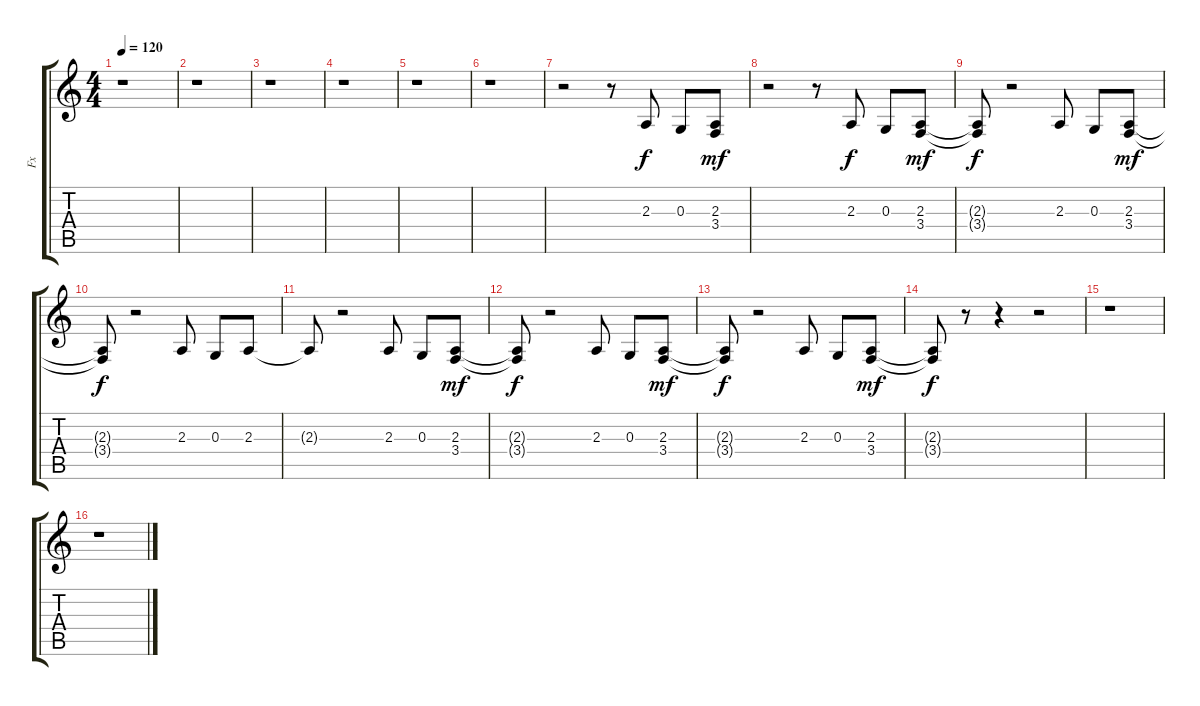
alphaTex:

\track ("Fx" "Fx") {instrument lead4chiff}
\staff {score tabs}
\tuning (E4 B3 G3 D3 A2 E2) {hide}
\ts (4 4)
\tempo 120
\clef g2
\ks c
r.1{dy f} |
r.1 |
r.1 |
r.1 |
r.1 |
r.1 |
r.2 r.8 2.3.8 0.3.8 (2.3 3.4).8{dy mf} |
r.2 r.8 2.3.8{dy f} 0.3.8 (2.3 3.4).8{dy mf} |
(2.3{t} 3.4{t}).8{dy f} r.2 2.3.8 0.3.8 (2.3 3.4).8{dy mf} |
(2.3{t} 3.4{t}).8{dy f} r.2 2.3.8 0.3.8 2.3.8 |
2.3{t}.8 r.2 2.3.8 0.3.8 (2.3 3.4).8{dy mf} |
(2.3{t} 3.4{t}).8{dy f} r.2 2.3.8 0.3.8 (2.3 3.4).8{dy mf} |
(2.3{t} 3.4{t}).8{dy f} r.2 2.3.8 0.3.8 (2.3 3.4).8{dy mf} |
(2.3{t} 3.4{t}).8{dy f} r.8 r.4 r.2 |
r.1 |
r.1
